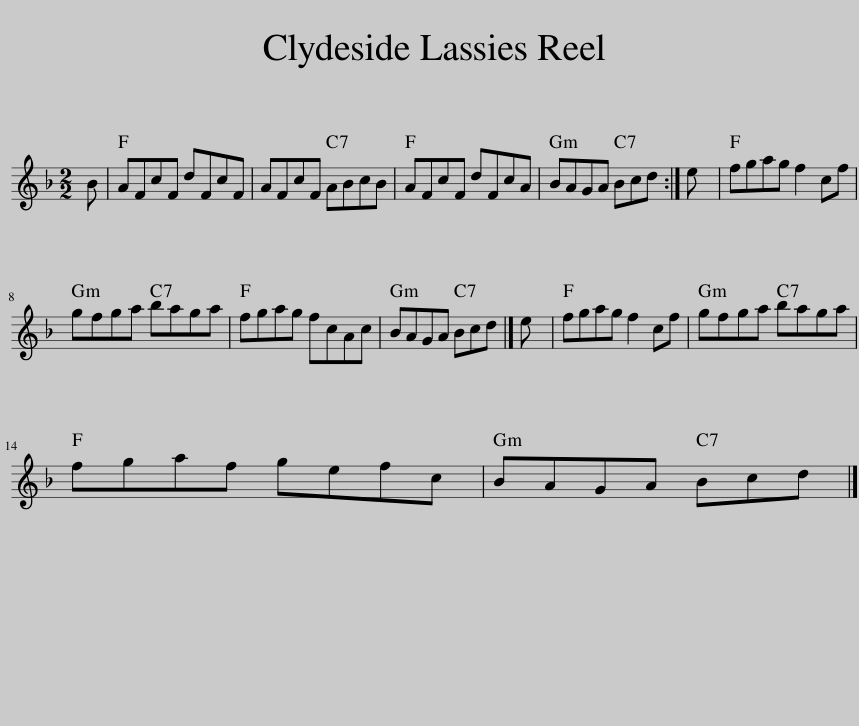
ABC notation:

X:1
L:1/8
M:2/2
I:linebreak $
K:F
V:1 treble
V:1
 B | AFcF dFcF | AFcF ABcB | AFcF dFcA | BAGA Bcd :| %5
 e | fgag f2 cf |$ gfga baga | fgag fcAc | BAGA Bcd |] %10
 e | fgag f2 cf | gfga baga |$ fgaf gefc | BAGA Bcd |] %15
